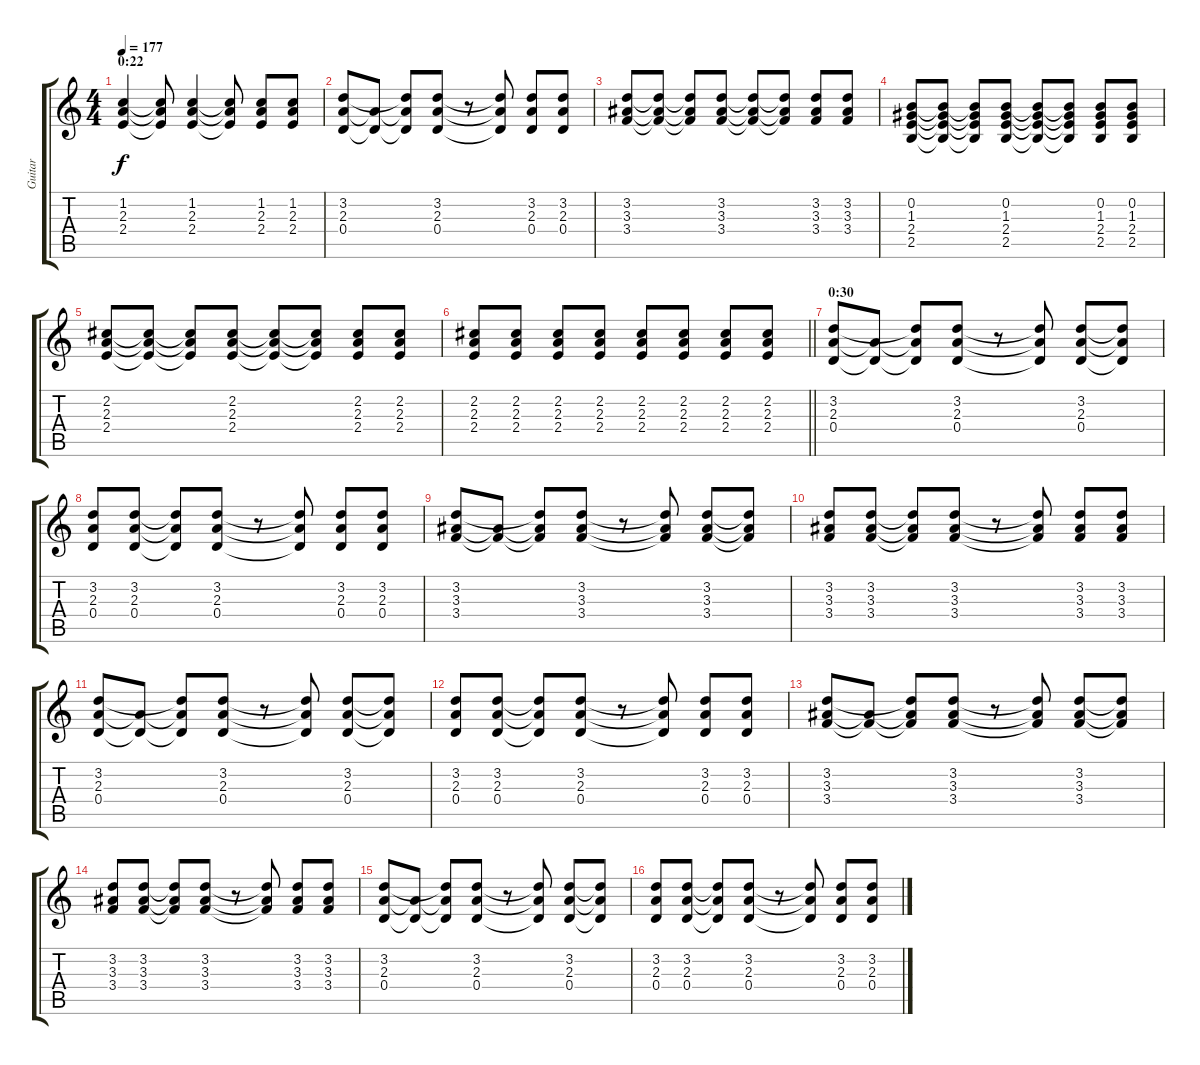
\track ("Guitar" "Guitar") {instrument electricguitarclean}
\staff {score tabs}
\tuning (E4 B3 G3 D3 A2 E2) {hide}
\ts (4 4)
\section ("" "0:22")
\tempo 177
\clef g2
\ks c
(1.2 2.3 2.4).4{dy f} (1.2{t} 2.3{t} 2.4{t}).8 (1.2 2.3 2.4).4 (1.2{t} 2.3{t} 2.4{t}).8 (1.2 2.3 2.4).8 (1.2 2.3 2.4).8 |
(3.2 2.3 0.4).8 (2.3{t} 0.4{t}).8 (3.2{t} 2.3{t} 0.4{t}).8 (3.2 2.3 0.4).8 r.8 (3.2{t} 2.3{t} 0.4{t}).8 (3.2 2.3 0.4).8 (3.2 2.3 0.4).8 |
(3.2 3.3 3.4).8 (3.2{t} 3.3{t} 3.4{t}).8 (3.2{t} 3.3{t} 3.4{t}).8 (3.2 3.3 3.4).8 (3.2{t} 3.3{t} 3.4{t}).8 (3.2{t} 3.3{t} 3.4{t}).8 (3.2 3.3 3.4).8 (3.2 3.3 3.4).8 |
(0.2 1.3 2.4 2.5).8 (0.2{t} 1.3{t} 2.4{t} 2.5{t}).8 (0.2{t} 1.3{t} 2.4{t} 2.5{t}).8 (0.2 1.3 2.4 2.5).8 (0.2{t} 1.3{t} 2.4{t} 2.5{t}).8 (0.2{t} 1.3{t} 2.4{t} 2.5{t}).8 (0.2 1.3 2.4 2.5).8 (0.2 1.3 2.4 2.5).8 |
(2.2 2.3 2.4).8 (2.2{t} 2.3{t} 2.4{t}).8 (2.2{t} 2.3{t} 2.4{t}).8 (2.2 2.3 2.4).8 (2.2{t} 2.3{t} 2.4{t}).8 (2.2{t} 2.3{t} 2.4{t}).8 (2.2 2.3 2.4).8 (2.2 2.3 2.4).8 |
\barLineRight lightlight
(2.2 2.3 2.4).8 (2.2 2.3 2.4).8 (2.2 2.3 2.4).8 (2.2 2.3 2.4).8 (2.2 2.3 2.4).8 (2.2 2.3 2.4).8 (2.2 2.3 2.4).8 (2.2 2.3 2.4).8 |
\section ("" "0:30")
(3.2 2.3 0.4).8 (2.3{t} 0.4{t}).8 (3.2{t} 2.3{t} 0.4{t}).8 (3.2 2.3 0.4).8 r.8 (3.2{t} 2.3{t} 0.4{t}).8 (3.2 2.3 0.4).8 (3.2{t} 2.3{t} 0.4{t}).8 |
(3.2 2.3 0.4).8 (3.2 2.3 0.4).8 (3.2{t} 2.3{t} 0.4{t}).8 (3.2 2.3 0.4).8 r.8 (3.2{t} 2.3{t} 0.4{t}).8 (3.2 2.3 0.4).8 (3.2 2.3 0.4).8 |
(3.2 3.3 3.4).8 (3.3{t} 3.4{t}).8 (3.2{t} 3.3{t} 3.4{t}).8 (3.2 3.3 3.4).8 r.8 (3.2{t} 3.3{t} 3.4{t}).8 (3.2 3.3 3.4).8 (3.2{t} 3.3{t} 3.4{t}).8 |
(3.2 3.3 3.4).8 (3.2 3.3 3.4).8 (3.2{t} 3.3{t} 3.4{t}).8 (3.2 3.3 3.4).8 r.8 (3.2{t} 3.3{t} 3.4{t}).8 (3.2 3.3 3.4).8 (3.2 3.3 3.4).8 |
(3.2 2.3 0.4).8 (2.3{t} 0.4{t}).8 (3.2{t} 2.3{t} 0.4{t}).8 (3.2 2.3 0.4).8 r.8 (3.2{t} 2.3{t} 0.4{t}).8 (3.2 2.3 0.4).8 (3.2{t} 2.3{t} 0.4{t}).8 |
(3.2 2.3 0.4).8 (3.2 2.3 0.4).8 (3.2{t} 2.3{t} 0.4{t}).8 (3.2 2.3 0.4).8 r.8 (3.2{t} 2.3{t} 0.4{t}).8 (3.2 2.3 0.4).8 (3.2 2.3 0.4).8 |
(3.2 3.3 3.4).8 (3.3{t} 3.4{t}).8 (3.2{t} 3.3{t} 3.4{t}).8 (3.2 3.3 3.4).8 r.8 (3.2{t} 3.3{t} 3.4{t}).8 (3.2 3.3 3.4).8 (3.2{t} 3.3{t} 3.4{t}).8 |
(3.2 3.3 3.4).8 (3.2 3.3 3.4).8 (3.2{t} 3.3{t} 3.4{t}).8 (3.2 3.3 3.4).8 r.8 (3.2{t} 3.3{t} 3.4{t}).8 (3.2 3.3 3.4).8 (3.2 3.3 3.4).8 |
(3.2 2.3 0.4).8 (2.3{t} 0.4{t}).8 (3.2{t} 2.3{t} 0.4{t}).8 (3.2 2.3 0.4).8 r.8 (3.2{t} 2.3{t} 0.4{t}).8 (3.2 2.3 0.4).8 (3.2{t} 2.3{t} 0.4{t}).8 |
(3.2 2.3 0.4).8 (3.2 2.3 0.4).8 (3.2{t} 2.3{t} 0.4{t}).8 (3.2 2.3 0.4).8 r.8 (3.2{t} 2.3{t} 0.4{t}).8 (3.2 2.3 0.4).8 (3.2 2.3 0.4).8
